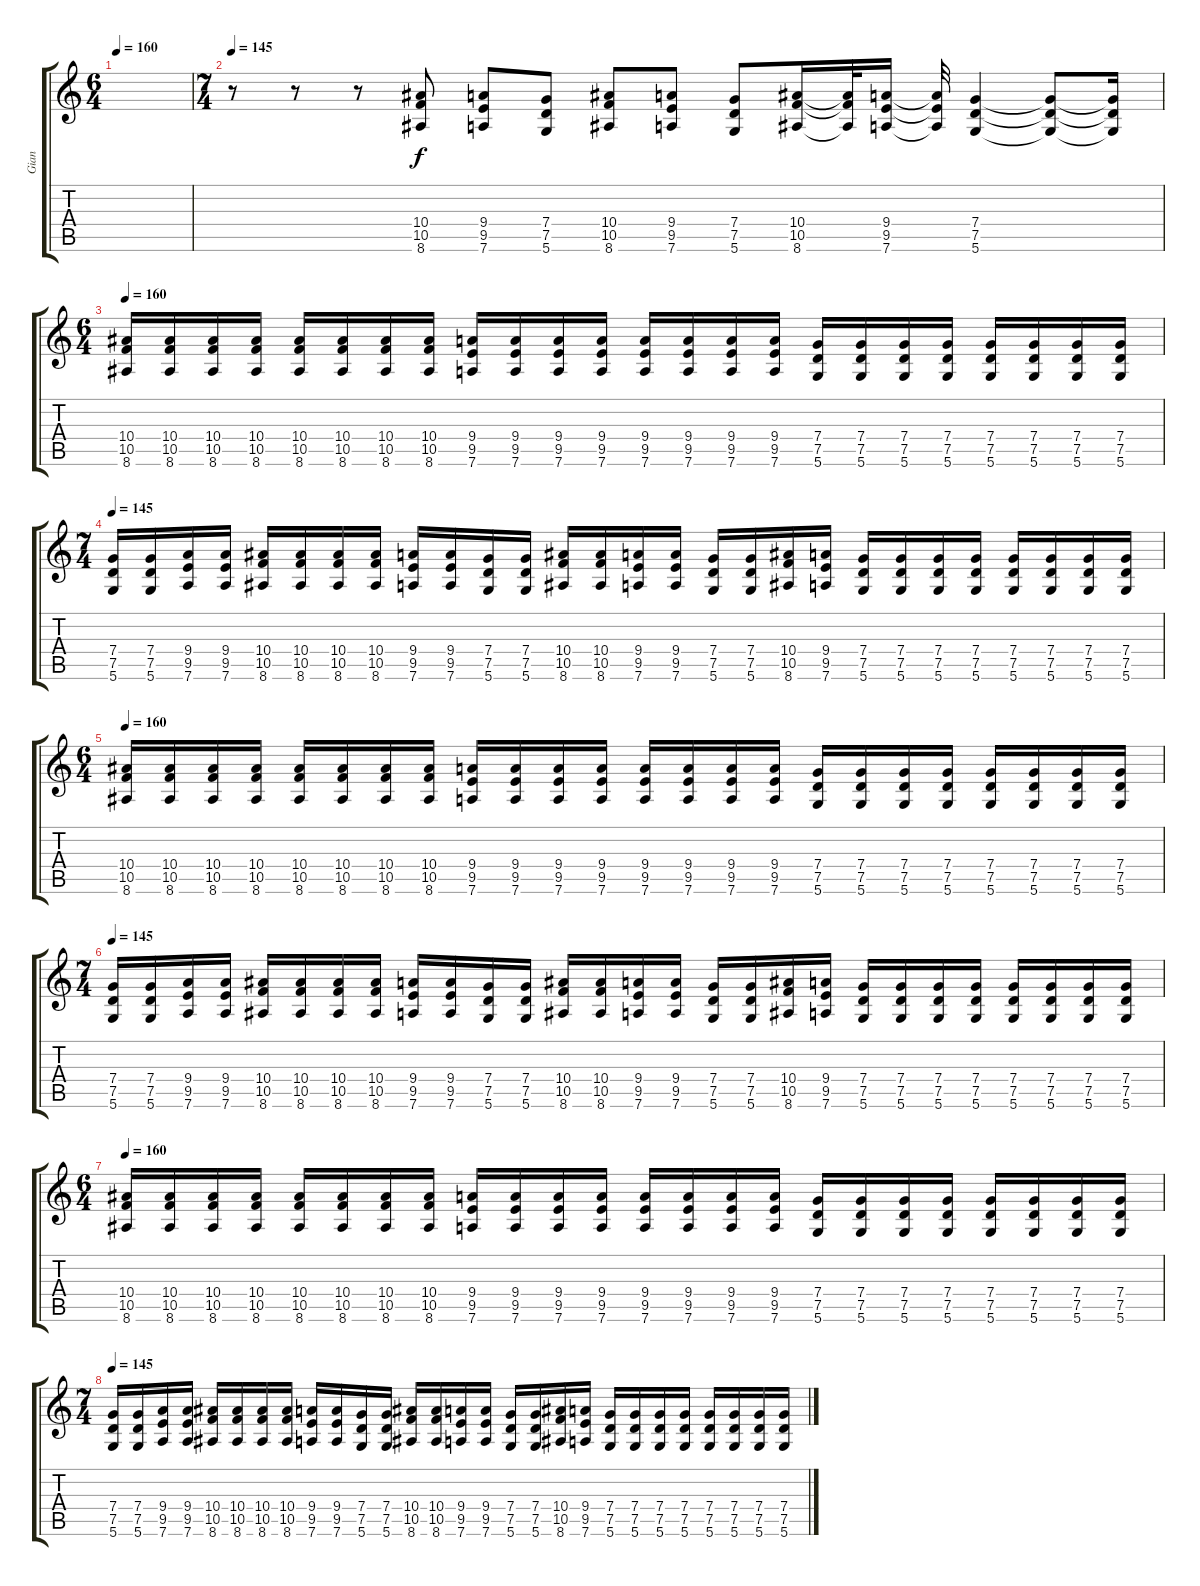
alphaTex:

\track ("Gian" "Gian") {instrument overdrivenguitar}
\staff {score tabs}
\tuning (D4 A3 F3 C3 G2 D2) {hide}
\ts (6 4)
\tempo 160
\clef g2
\ks c
|
\ts (7 4)
\tempo 145
r.8 r.8 r.8 (10.4 10.5 8.6).8 (9.4 9.5 7.6).8 (7.4 7.5 5.6).8 (10.4 10.5 8.6).8 (9.4 9.5 7.6).8 (7.4 7.5 5.6).8 (10.4 10.5 8.6).16 (10.4{t} 10.5{t} 8.6{t}).32 (9.4 9.5 7.6).16 (9.4{t} 9.5{t} 7.6{t}).32 (7.4 7.5 5.6).4 (7.4{t} 7.5{t} 5.6{t}).8 (7.4{t} 7.5{t} 5.6{t}).16 |
\ts (6 4)
\tempo 160
(10.4 10.5 8.6).16 (10.4 10.5 8.6).16 (10.4 10.5 8.6).16 (10.4 10.5 8.6).16 (10.4 10.5 8.6).16 (10.4 10.5 8.6).16 (10.4 10.5 8.6).16 (10.4 10.5 8.6).16 (9.4 9.5 7.6).16 (9.4 9.5 7.6).16 (9.4 9.5 7.6).16 (9.4 9.5 7.6).16 (9.4 9.5 7.6).16 (9.4 9.5 7.6).16 (9.4 9.5 7.6).16 (9.4 9.5 7.6).16 (7.4 7.5 5.6).16 (7.4 7.5 5.6).16 (7.4 7.5 5.6).16 (7.4 7.5 5.6).16 (7.4 7.5 5.6).16 (7.4 7.5 5.6).16 (7.4 7.5 5.6).16 (7.4 7.5 5.6).16 |
\ts (7 4)
\tempo 145
(7.4 7.5 5.6).16 (7.4 7.5 5.6).16 (9.4 9.5 7.6).16 (9.4 9.5 7.6).16 (10.4 10.5 8.6).16 (10.4 10.5 8.6).16 (10.4 10.5 8.6).16 (10.4 10.5 8.6).16 (9.4 9.5 7.6).16 (9.4 9.5 7.6).16 (7.4 7.5 5.6).16 (7.4 7.5 5.6).16 (10.4 10.5 8.6).16 (10.4 10.5 8.6).16 (9.4 9.5 7.6).16 (9.4 9.5 7.6).16 (7.4 7.5 5.6).16 (7.4 7.5 5.6).16 (10.4 10.5 8.6).16 (9.4 9.5 7.6).16 (7.4 7.5 5.6).16 (7.4 7.5 5.6).16 (7.4 7.5 5.6).16 (7.4 7.5 5.6).16 (7.4 7.5 5.6).16 (7.4 7.5 5.6).16 (7.4 7.5 5.6).16 (7.4 7.5 5.6).16 |
\ts (6 4)
\tempo 160
(10.4 10.5 8.6).16 (10.4 10.5 8.6).16 (10.4 10.5 8.6).16 (10.4 10.5 8.6).16 (10.4 10.5 8.6).16 (10.4 10.5 8.6).16 (10.4 10.5 8.6).16 (10.4 10.5 8.6).16 (9.4 9.5 7.6).16 (9.4 9.5 7.6).16 (9.4 9.5 7.6).16 (9.4 9.5 7.6).16 (9.4 9.5 7.6).16 (9.4 9.5 7.6).16 (9.4 9.5 7.6).16 (9.4 9.5 7.6).16 (7.4 7.5 5.6).16 (7.4 7.5 5.6).16 (7.4 7.5 5.6).16 (7.4 7.5 5.6).16 (7.4 7.5 5.6).16 (7.4 7.5 5.6).16 (7.4 7.5 5.6).16 (7.4 7.5 5.6).16 |
\ts (7 4)
\tempo 145
(7.4 7.5 5.6).16 (7.4 7.5 5.6).16 (9.4 9.5 7.6).16 (9.4 9.5 7.6).16 (10.4 10.5 8.6).16 (10.4 10.5 8.6).16 (10.4 10.5 8.6).16 (10.4 10.5 8.6).16 (9.4 9.5 7.6).16 (9.4 9.5 7.6).16 (7.4 7.5 5.6).16 (7.4 7.5 5.6).16 (10.4 10.5 8.6).16 (10.4 10.5 8.6).16 (9.4 9.5 7.6).16 (9.4 9.5 7.6).16 (7.4 7.5 5.6).16 (7.4 7.5 5.6).16 (10.4 10.5 8.6).16 (9.4 9.5 7.6).16 (7.4 7.5 5.6).16 (7.4 7.5 5.6).16 (7.4 7.5 5.6).16 (7.4 7.5 5.6).16 (7.4 7.5 5.6).16 (7.4 7.5 5.6).16 (7.4 7.5 5.6).16 (7.4 7.5 5.6).16 |
\ts (6 4)
\tempo 160
(10.4 10.5 8.6).16 (10.4 10.5 8.6).16 (10.4 10.5 8.6).16 (10.4 10.5 8.6).16 (10.4 10.5 8.6).16 (10.4 10.5 8.6).16 (10.4 10.5 8.6).16 (10.4 10.5 8.6).16 (9.4 9.5 7.6).16 (9.4 9.5 7.6).16 (9.4 9.5 7.6).16 (9.4 9.5 7.6).16 (9.4 9.5 7.6).16 (9.4 9.5 7.6).16 (9.4 9.5 7.6).16 (9.4 9.5 7.6).16 (7.4 7.5 5.6).16 (7.4 7.5 5.6).16 (7.4 7.5 5.6).16 (7.4 7.5 5.6).16 (7.4 7.5 5.6).16 (7.4 7.5 5.6).16 (7.4 7.5 5.6).16 (7.4 7.5 5.6).16 |
\ts (7 4)
\tempo 145
(7.4 7.5 5.6).16 (7.4 7.5 5.6).16 (9.4 9.5 7.6).16 (9.4 9.5 7.6).16 (10.4 10.5 8.6).16 (10.4 10.5 8.6).16 (10.4 10.5 8.6).16 (10.4 10.5 8.6).16 (9.4 9.5 7.6).16 (9.4 9.5 7.6).16 (7.4 7.5 5.6).16 (7.4 7.5 5.6).16 (10.4 10.5 8.6).16 (10.4 10.5 8.6).16 (9.4 9.5 7.6).16 (9.4 9.5 7.6).16 (7.4 7.5 5.6).16 (7.4 7.5 5.6).16 (10.4 10.5 8.6).16 (9.4 9.5 7.6).16 (7.4 7.5 5.6).16 (7.4 7.5 5.6).16 (7.4 7.5 5.6).16 (7.4 7.5 5.6).16 (7.4 7.5 5.6).16 (7.4 7.5 5.6).16 (7.4 7.5 5.6).16 (7.4 7.5 5.6).16
